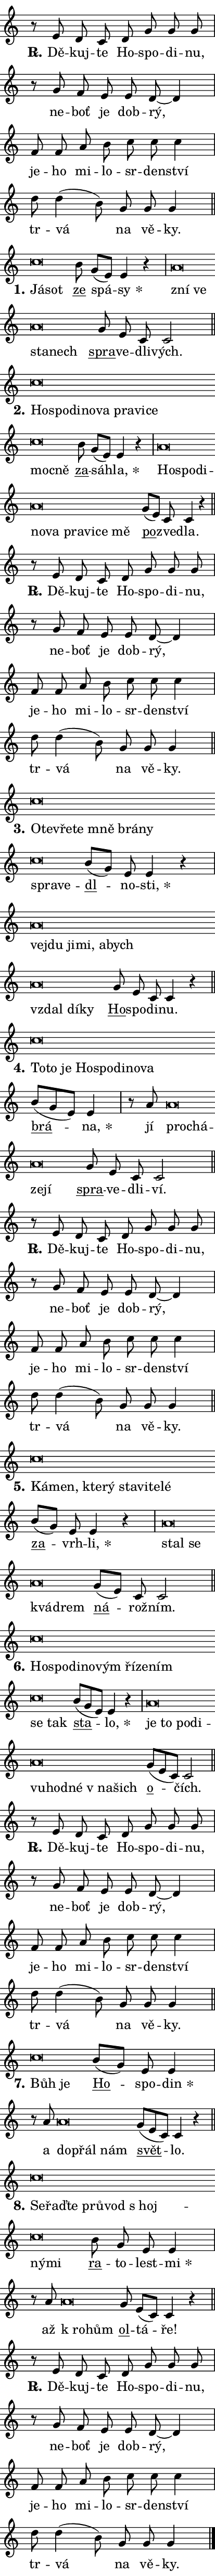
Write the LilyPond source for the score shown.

\version "2.22.1"
\header { tagline = "" }
\paper {
  indent = 0\cm
  top-margin = 0\cm
  right-margin = 0\cm
  bottom-margin = 0\cm
  left-margin = 0\cm
  paper-width = 7\cm
  page-breaking = #ly:one-page-breaking
  system-system-spacing.basic-distance = #11
  score-system-spacing.basic-distance = #11.3
  ragged-last = ##f
}


%% Author: Thomas Morley
%% https://lists.gnu.org/archive/html/lilypond-user/2020-05/msg00002.html
#(define (line-position grob)
"Returns position of @var[grob} in current system:
   @code{'start}, if at first time-step
   @code{'end}, if at last time-step
   @code{'middle} otherwise
"
  (let* ((col (ly:item-get-column grob))
         (ln (ly:grob-object col 'left-neighbor))
         (rn (ly:grob-object col 'right-neighbor))
         (col-to-check-left (if (ly:grob? ln) ln col))
         (col-to-check-right (if (ly:grob? rn) rn col))
         (break-dir-left
           (and
             (ly:grob-property col-to-check-left 'non-musical #f)
             (ly:item-break-dir col-to-check-left)))
         (break-dir-right
           (and
             (ly:grob-property col-to-check-right 'non-musical #f)
             (ly:item-break-dir col-to-check-right))))
        (cond ((eqv? 1 break-dir-left) 'start)
              ((eqv? -1 break-dir-right) 'end)
              (else 'middle))))

#(define (tranparent-at-line-position vctor)
  (lambda (grob)
  "Relying on @code{line-position} select the relevant enry from @var{vctor}.
Used to determine transparency,"
    (case (line-position grob)
      ((end) (not (vector-ref vctor 0)))
      ((middle) (not (vector-ref vctor 1)))
      ((start) (not (vector-ref vctor 2))))))

noteHeadBreakVisibility =
#(define-music-function (break-visibility)(vector?)
"Makes @code{NoteHead}s transparent relying on @var{break-visibility}"
#{
  \override NoteHead.transparent =
    #(tranparent-at-line-position break-visibility)
#})

#(define delete-ledgers-for-transparent-note-heads
  (lambda (grob)
    "Reads whether a @code{NoteHead} is transparent.
If so this @code{NoteHead} is removed from @code{'note-heads} from
@var{grob}, which is supposed to be @code{LedgerLineSpanner}.
As a result ledgers are not printed for this @code{NoteHead}"
    (let* ((nhds-array (ly:grob-object grob 'note-heads))
           (nhds-list
             (if (ly:grob-array? nhds-array)
                 (ly:grob-array->list nhds-array)
                 '()))
           ;; Relies on the transparent-property being done before
           ;; Staff.LedgerLineSpanner.after-line-breaking is executed.
           ;; This is fragile ...
           (to-keep
             (remove
               (lambda (nhd)
                 (ly:grob-property nhd 'transparent #f))
               nhds-list)))
      ;; TODO find a better method to iterate over grob-arrays, similiar
      ;; to filter/remove etc for lists
      ;; For now rebuilt from scratch
      (set! (ly:grob-object grob 'note-heads)  '())
      (for-each
        (lambda (nhd)
          (ly:pointer-group-interface::add-grob grob 'note-heads nhd))
        to-keep))))

hideNotes = {
  \noteHeadBreakVisibility #begin-of-line-visible
}
unHideNotes = {
  \noteHeadBreakVisibility #all-visible
}

% work-around for resetting accidentals
% https://lilypond.org/doc/v2.23/Documentation/notation/displaying-rhythms#unmetered-music
cadenzaMeasure = {
  \cadenzaOff
  \partial 1024 s1024
  \cadenzaOn
}

#(define-markup-command (accent layout props text) (markup?)
  "Underline accented syllable"
  (interpret-markup layout props
    #{\markup \override #'(offset . 4.3) \underline { #text }#}))

responsum = \markup \concat {
  "R" \hspace #-1.05 \path #0.1 #'((moveto 0 0.07) (lineto 0.9 0.8)) \hspace #0.05 "."
}

\layout {
    \context {
        \Staff
        \remove "Time_signature_engraver"
        \override LedgerLineSpanner.after-line-breaking = #delete-ledgers-for-transparent-note-heads
    }
    \context {
        \Voice {
            \override NoteHead.output-attributes = #'((class . "notehead"))
            \override Hairpin.height = #0.55
        }
    }
    \context {
        \Lyrics {
            \override StanzaNumber.output-attributes = #'((class . "stanzanumber"))
            \override LyricSpace.minimum-distance = #0.9
            \override LyricText.font-name = #"TeX Gyre Schola"
            \override LyricText.font-size = 1
            \override StanzaNumber.font-name = #"TeX Gyre Schola Bold"
            \override StanzaNumber.font-size = 1
        }
    }
}

% magnetic-lyrics.ily
%
%   written by
%     Jean Abou Samra <jean@abou-samra.fr>
%     Werner Lemberg <wl@gnu.org>
%
%   adapted by
%     Jiri Hon <jiri.hon@gmail.com>
%
% Version 2022-Apr-15

% https://www.mail-archive.com/lilypond-user@gnu.org/msg149350.html

#(define (Left_hyphen_pointer_engraver context)
   "Collect syllable-hyphen-syllable occurrences in lyrics and store
them in properties.  This engraver only looks to the left.  For
example, if the lyrics input is @code{foo -- bar}, it does the
following.

@itemize @bullet
@item
Set the @code{text} property of the @code{LyricHyphen} grob between
@q{foo} and @q{bar} to @code{foo}.

@item
Set the @code{left-hyphen} property of the @code{LyricText} grob with
text @q{foo} to the @code{LyricHyphen} grob between @q{foo} and
@q{bar}.
@end itemize

Use this auxiliary engraver in combination with the
@code{lyric-@/text::@/apply-@/magnetic-@/offset!} hook."
   (let ((hyphen #f)
         (text #f))
     (make-engraver
      (acknowledgers
       ((lyric-syllable-interface engraver grob source-engraver)
        (set! text grob)))
      (end-acknowledgers
       ((lyric-hyphen-interface engraver grob source-engraver)
        ;(when (not (grob::has-interface grob 'lyric-space-interface))
          (set! hyphen grob)));)
      ((stop-translation-timestep engraver)
       (when (and text hyphen)
         (ly:grob-set-object! text 'left-hyphen hyphen))
       (set! text #f)
       (set! hyphen #f)))))

#(define (lyric-text::apply-magnetic-offset! grob)
   "If the space between two syllables is less than the value in
property @code{LyricText@/.details@/.squash-threshold}, move the right
syllable to the left so that it gets concatenated with the left
syllable.

Use this function as a hook for
@code{LyricText@/.after-@/line-@/breaking} if the
@code{Left_@/hyphen_@/pointer_@/engraver} is active."
   (let ((hyphen (ly:grob-object grob 'left-hyphen #f)))
     (when hyphen
       (let ((left-text (ly:spanner-bound hyphen LEFT)))
         (when (grob::has-interface left-text 'lyric-syllable-interface)
           (let* ((common (ly:grob-common-refpoint grob left-text X))
                  (this-x-ext (ly:grob-extent grob common X))
                  (left-x-ext
                   (begin
                     ;; Trigger magnetism for left-text.
                     (ly:grob-property left-text 'after-line-breaking)
                     (ly:grob-extent left-text common X)))
                  ;; `delta` is the gap width between two syllables.
                  (delta (- (interval-start this-x-ext)
                            (interval-end left-x-ext)))
                  (details (ly:grob-property grob 'details))
                  (threshold (assoc-get 'squash-threshold details 0.2)))
             (when (< delta threshold)
               (let* (;; We have to manipulate the input text so that
                      ;; ligatures crossing syllable boundaries are not
                      ;; disabled.  For languages based on the Latin
                      ;; script this is essentially a beautification.
                      ;; However, for non-Western scripts it can be a
                      ;; necessity.
                      (lt (ly:grob-property left-text 'text))
                      (rt (ly:grob-property grob 'text))
                      (is-space (grob::has-interface hyphen 'lyric-space-interface))
                      (space (if is-space " " ""))
                      (space-markup (grob-interpret-markup grob " "))
                      (space-size (interval-length (ly:stencil-extent space-markup X)))
                      (extra-delta (if is-space space-size 0))
                      ;; Append new syllable.
                      (ltrt-space (if (and (string? lt) (string? rt))
                                (string-append lt space rt)
                                (make-concat-markup (list lt space rt))))
                      ;; Right-align `ltrt` to the right side.
                      (ltrt-space-markup (grob-interpret-markup
                               grob
                               (make-translate-markup
                                (cons (interval-length this-x-ext) 0)
                                (make-right-align-markup ltrt-space)))))
                 (begin
                   ;; Don't print `left-text`.
                   (ly:grob-set-property! left-text 'stencil #f)
                   ;; Set text and stencil (which holds all collected
                   ;; syllables so far) and shift it to the left.
                   (ly:grob-set-property! grob 'text ltrt-space)
                   (ly:grob-set-property! grob 'stencil ltrt-space-markup)
                   (ly:grob-translate-axis! grob (- (- delta extra-delta)) X))))))))))


#(define (lyric-hyphen::displace-bounds-first grob)
   ;; Make very sure this callback isn't triggered too early.
   (let ((left (ly:spanner-bound grob LEFT))
         (right (ly:spanner-bound grob RIGHT)))
     (ly:grob-property left 'after-line-breaking)
     (ly:grob-property right 'after-line-breaking)
     (ly:lyric-hyphen::print grob)))

squashThreshold = #0.4

\layout {
  \context {
    \Lyrics
    \consists #Left_hyphen_pointer_engraver
    \override LyricText.after-line-breaking =
      #lyric-text::apply-magnetic-offset!
    \override LyricHyphen.stencil = #lyric-hyphen::displace-bounds-first
    \override LyricText.details.squash-threshold = \squashThreshold
    \override LyricHyphen.minimum-distance = 0
    \override LyricHyphen.minimum-length = \squashThreshold
  }
}

squash = \override LyricText.details.squash-threshold = 9999
unSquash = \override LyricText.details.squash-threshold = \squashThreshold

left = \override LyricText.self-alignment-X = #LEFT
unLeft = \revert LyricText.self-alignment-X

starOffset = #(lambda (grob) 
                (let ((x_offset (ly:self-alignment-interface::aligned-on-x-parent grob)))
                  (if (= x_offset 0) 0 (+ x_offset 1.2))))

star = #(define-music-function (syllable)(string?)
"Append star separator at the end of a syllable"
#{
  \once \override LyricText.X-offset = #starOffset
  \lyricmode { \markup {
    #syllable
    \override #'((font-name . "TeX Gyre Schola Bold")) \hspace #0.2 \lower #0.65 \larger "*"
  } }
#})

starAccent = #(define-music-function (syllable)(string?)
"Append star separator at the end of a syllable and make accent"
#{
  \once \override LyricText.X-offset = #starOffset
  \lyricmode { \markup {
    \accent #syllable
    \override #'((font-name . "TeX Gyre Schola Bold")) \hspace #0.2 \lower #0.65 \larger "*"
  } }
#})

breath = #(define-music-function (syllable)(string?)
"Append breathing indicator at the end of a syllable"
#{
  \lyricmode { \markup { #syllable "+" } }
#})

optionalBreath = #(define-music-function (syllable)(string?)
"Append optional breathing indicator at the end of a syllable"
#{
  \lyricmode { \markup { #syllable "(+)" } }
#})


\score {
    <<
        \new Voice = "melody" { \cadenzaOn \key c \major \relative { r8 e' d c d g g g \cadenzaMeasure \bar "|" r g f e e d~ d4 \cadenzaMeasure \bar "|" f8 f a b c c c4 \cadenzaMeasure \bar "|" d8 d4( b8)] g g g4 \cadenzaMeasure \bar "||" \break } }
        \new Lyrics \lyricsto "melody" { \lyricmode { \set stanza = \responsum
Dě -- kuj -- te Ho -- spo -- di -- nu, ne -- boť je dob -- rý, je -- ho mi -- lo -- sr -- den -- ství tr -- vá na vě -- ky. } }
    >>
    \layout {}
}

\score {
    <<
        \new Voice = "melody" { \cadenzaOn \key c \major \relative { c''\breve*1/16 \hideNotes \breve*1/16 \bar "" \unHideNotes \bar "" b8 g[( e)] e4 r \cadenzaMeasure \bar "|" a\breve*1/16 \hideNotes \breve*1/16 \bar "" \breve*1/16 \breve*1/16 \bar "" \unHideNotes \bar "" g8 e c c2 \cadenzaMeasure \bar "||" \break } }
        \new Lyrics \lyricsto "melody" { \lyricmode { \set stanza = "1."
\left Já -- \squash sot \unLeft \unSquash \markup \accent ze spá -- \star sy \left zní \squash ve sta -- nech \unLeft \unSquash \markup \accent spra -- ve -- dli -- vých. } }
    >>
    \layout {}
}

\score {
    <<
        \new Voice = "melody" { \cadenzaOn \key c \major \relative { c''\breve*1/16 \hideNotes \breve*1/16 \bar "" \breve*1/16 \bar "" \breve*1/16 \bar "" \breve*1/16 \bar "" \breve*1/16 \bar "" \breve*1/16 \bar "" \breve*1/16 \bar "" \breve*1/16 \breve*1/16 \bar "" \unHideNotes \bar "" b8 g[( e)] e4 r \cadenzaMeasure \bar "|" a\breve*1/16 \hideNotes \breve*1/16 \bar "" \breve*1/16 \bar "" \breve*1/16 \bar "" \breve*1/16 \bar "" \breve*1/16 \bar "" \breve*1/16 \bar "" \breve*1/16 \breve*1/16 \bar "" \unHideNotes \bar "" g8[( e)] c c4 r \cadenzaMeasure \bar "||" \break } }
        \new Lyrics \lyricsto "melody" { \lyricmode { \set stanza = "2."
\left Ho -- \squash spo -- di -- no -- va pra -- vi -- ce moc -- ně \unLeft \unSquash \markup \accent za -- sáh -- \star la, \left Ho -- \squash spo -- di -- no -- va pra -- vi -- ce mě \unLeft \unSquash \markup \accent po -- zve -- dla. } }
    >>
    \layout {}
}

\score {
    <<
        \new Voice = "melody" { \cadenzaOn \key c \major \relative { r8 e' d c d g g g \cadenzaMeasure \bar "|" r g f e e d~ d4 \cadenzaMeasure \bar "|" f8 f a b c c c4 \cadenzaMeasure \bar "|" d8 d4( b8)] g g g4 \cadenzaMeasure \bar "||" \break } }
        \new Lyrics \lyricsto "melody" { \lyricmode { \set stanza = \responsum
Dě -- kuj -- te Ho -- spo -- di -- nu, ne -- boť je dob -- rý, je -- ho mi -- lo -- sr -- den -- ství tr -- vá na vě -- ky. } }
    >>
    \layout {}
}

\score {
    <<
        \new Voice = "melody" { \cadenzaOn \key c \major \relative { c''\breve*1/16 \hideNotes \breve*1/16 \bar "" \breve*1/16 \bar "" \breve*1/16 \bar "" \breve*1/16 \bar "" \breve*1/16 \bar "" \breve*1/16 \bar "" \breve*1/16 \breve*1/16 \bar "" \unHideNotes \bar "" b8[( g)] e e4 r \cadenzaMeasure \bar "|" a\breve*1/16 \hideNotes \breve*1/16 \bar "" \breve*1/16 \bar "" \breve*1/16 \bar "" \breve*1/16 \bar "" \breve*1/16 \bar "" \breve*1/16 \bar "" \breve*1/16 \breve*1/16 \bar "" \unHideNotes \bar "" g8 e c c4 r \cadenzaMeasure \bar "||" \break } }
        \new Lyrics \lyricsto "melody" { \lyricmode { \set stanza = "3."
\left O -- \squash te -- vře -- te mně brá -- ny spra -- ve -- \unLeft \unSquash \markup \accent dl -- no -- \star sti, \left vej -- \squash du ji -- mi, a -- bych vzdal dí -- ky \unLeft \unSquash \markup \accent Ho -- spo -- di -- nu. } }
    >>
    \layout {}
}

\score {
    <<
        \new Voice = "melody" { \cadenzaOn \key c \major \relative { c''\breve*1/16 \hideNotes \breve*1/16 \bar "" \breve*1/16 \bar "" \breve*1/16 \bar "" \breve*1/16 \bar "" \breve*1/16 \bar "" \breve*1/16 \breve*1/16 \bar "" \unHideNotes \bar "" b8[( g e)] e4 \cadenzaMeasure \bar "|" r8 a8 a\breve*1/16 \hideNotes \breve*1/16 \bar "" \breve*1/16 \breve*1/16 \bar "" \unHideNotes \bar "" g8 e c c2 \cadenzaMeasure \bar "||" \break } }
        \new Lyrics \lyricsto "melody" { \lyricmode { \set stanza = "4."
\left To -- \squash to je Ho -- spo -- di -- no -- va \unLeft \unSquash \markup \accent brá -- \star na, jí \left pro -- \squash chá -- ze -- jí \unLeft \unSquash \markup \accent spra -- ve -- dli -- ví. } }
    >>
    \layout {}
}

\score {
    <<
        \new Voice = "melody" { \cadenzaOn \key c \major \relative { r8 e' d c d g g g \cadenzaMeasure \bar "|" r g f e e d~ d4 \cadenzaMeasure \bar "|" f8 f a b c c c4 \cadenzaMeasure \bar "|" d8 d4( b8)] g g g4 \cadenzaMeasure \bar "||" \break } }
        \new Lyrics \lyricsto "melody" { \lyricmode { \set stanza = \responsum
Dě -- kuj -- te Ho -- spo -- di -- nu, ne -- boť je dob -- rý, je -- ho mi -- lo -- sr -- den -- ství tr -- vá na vě -- ky. } }
    >>
    \layout {}
}

\score {
    <<
        \new Voice = "melody" { \cadenzaOn \key c \major \relative { c''\breve*1/16 \hideNotes \breve*1/16 \bar "" \breve*1/16 \bar "" \breve*1/16 \bar "" \breve*1/16 \bar "" \breve*1/16 \bar "" \breve*1/16 \breve*1/16 \bar "" \unHideNotes \bar "" b8[( g)] e e4 r \cadenzaMeasure \bar "|" a\breve*1/16 \hideNotes \breve*1/16 \bar "" \breve*1/16 \breve*1/16 \bar "" \unHideNotes \bar "" g8[( e)] c c2 \cadenzaMeasure \bar "||" \break } }
        \new Lyrics \lyricsto "melody" { \lyricmode { \set stanza = "5."
\left Ká -- \squash men, kte -- rý sta -- vi -- te -- lé \unLeft \unSquash \markup \accent za -- vrh -- \star li, \left stal \squash se kvá -- drem \unLeft \unSquash \markup \accent ná -- rož -- ním. } }
    >>
    \layout {}
}

\score {
    <<
        \new Voice = "melody" { \cadenzaOn \key c \major \relative { c''\breve*1/16 \hideNotes \breve*1/16 \bar "" \breve*1/16 \bar "" \breve*1/16 \bar "" \breve*1/16 \bar "" \breve*1/16 \bar "" \breve*1/16 \bar "" \breve*1/16 \bar "" \breve*1/16 \breve*1/16 \bar "" \unHideNotes \bar "" b8[( g e)] e4 r \cadenzaMeasure \bar "|" a\breve*1/16 \hideNotes \breve*1/16 \bar "" \breve*1/16 \bar "" \breve*1/16 \bar "" \breve*1/16 \bar "" \breve*1/16 \bar "" \breve*1/16 \bar "" \breve*1/16 \breve*1/16 \bar "" \unHideNotes \bar "" g8[( e c)] c2 \cadenzaMeasure \bar "||" \break } }
        \new Lyrics \lyricsto "melody" { \lyricmode { \set stanza = "6."
\left Ho -- \squash spo -- di -- no -- vým ří -- ze -- ním se tak \unLeft \unSquash \markup \accent sta -- \star lo, \left je \squash to po -- di -- vu -- hod -- né "v na" -- šich \unLeft \unSquash \markup \accent o -- čích. } }
    >>
    \layout {}
}

\score {
    <<
        \new Voice = "melody" { \cadenzaOn \key c \major \relative { r8 e' d c d g g g \cadenzaMeasure \bar "|" r g f e e d~ d4 \cadenzaMeasure \bar "|" f8 f a b c c c4 \cadenzaMeasure \bar "|" d8 d4( b8)] g g g4 \cadenzaMeasure \bar "||" \break } }
        \new Lyrics \lyricsto "melody" { \lyricmode { \set stanza = \responsum
Dě -- kuj -- te Ho -- spo -- di -- nu, ne -- boť je dob -- rý, je -- ho mi -- lo -- sr -- den -- ství tr -- vá na vě -- ky. } }
    >>
    \layout {}
}

\score {
    <<
        \new Voice = "melody" { \cadenzaOn \key c \major \relative { c''\breve*1/16 \hideNotes \breve*1/16 \bar "" \unHideNotes \bar "" b8[( g)] e e4 \cadenzaMeasure \bar "|" r8 a8 a\breve*1/16 \hideNotes \breve*1/16 \breve*1/16 \bar "" \unHideNotes \bar "" g8[( e c)] c4 r \cadenzaMeasure \bar "||" \break } }
        \new Lyrics \lyricsto "melody" { \lyricmode { \set stanza = "7."
\left Bůh \squash je \unLeft \unSquash \markup \accent Ho -- spo -- \star din a \left do -- \squash přál nám \unLeft \unSquash \markup \accent svět -- lo. } }
    >>
    \layout {}
}

\score {
    <<
        \new Voice = "melody" { \cadenzaOn \key c \major \relative { c''\breve*1/16 \hideNotes \breve*1/16 \bar "" \breve*1/16 \bar "" \breve*1/16 \bar "" \breve*1/16 \bar "" \breve*1/16 \bar "" \breve*1/16 \breve*1/16 \bar "" \unHideNotes \bar "" b8 g e e4 \cadenzaMeasure \bar "|" r8 a8 a\breve*1/16 \hideNotes \breve*1/16 \bar "" \unHideNotes \bar "" g8 e[( c)] c4 r \cadenzaMeasure \bar "||" \break } }
        \new Lyrics \lyricsto "melody" { \lyricmode { \set stanza = "8."
\left Se -- \squash řa -- ďte prů -- vod "s hoj" -- ný -- mi \unLeft \unSquash \markup \accent ra -- to -- lest -- \star mi až \left "k ro" -- \squash hům \unLeft \unSquash \markup \accent ol -- tá -- ře! } }
    >>
    \layout {}
}

\score {
    <<
        \new Voice = "melody" { \cadenzaOn \key c \major \relative { r8 e' d c d g g g \cadenzaMeasure \bar "|" r g f e e d~ d4 \cadenzaMeasure \bar "|" f8 f a b c c c4 \cadenzaMeasure \bar "|" d8 d4( b8)] g g g4 \cadenzaMeasure \bar "||" \break } \bar "|." }
        \new Lyrics \lyricsto "melody" { \lyricmode { \set stanza = \responsum
Dě -- kuj -- te Ho -- spo -- di -- nu, ne -- boť je dob -- rý, je -- ho mi -- lo -- sr -- den -- ství tr -- vá na vě -- ky. } }
    >>
    \layout {}
}
